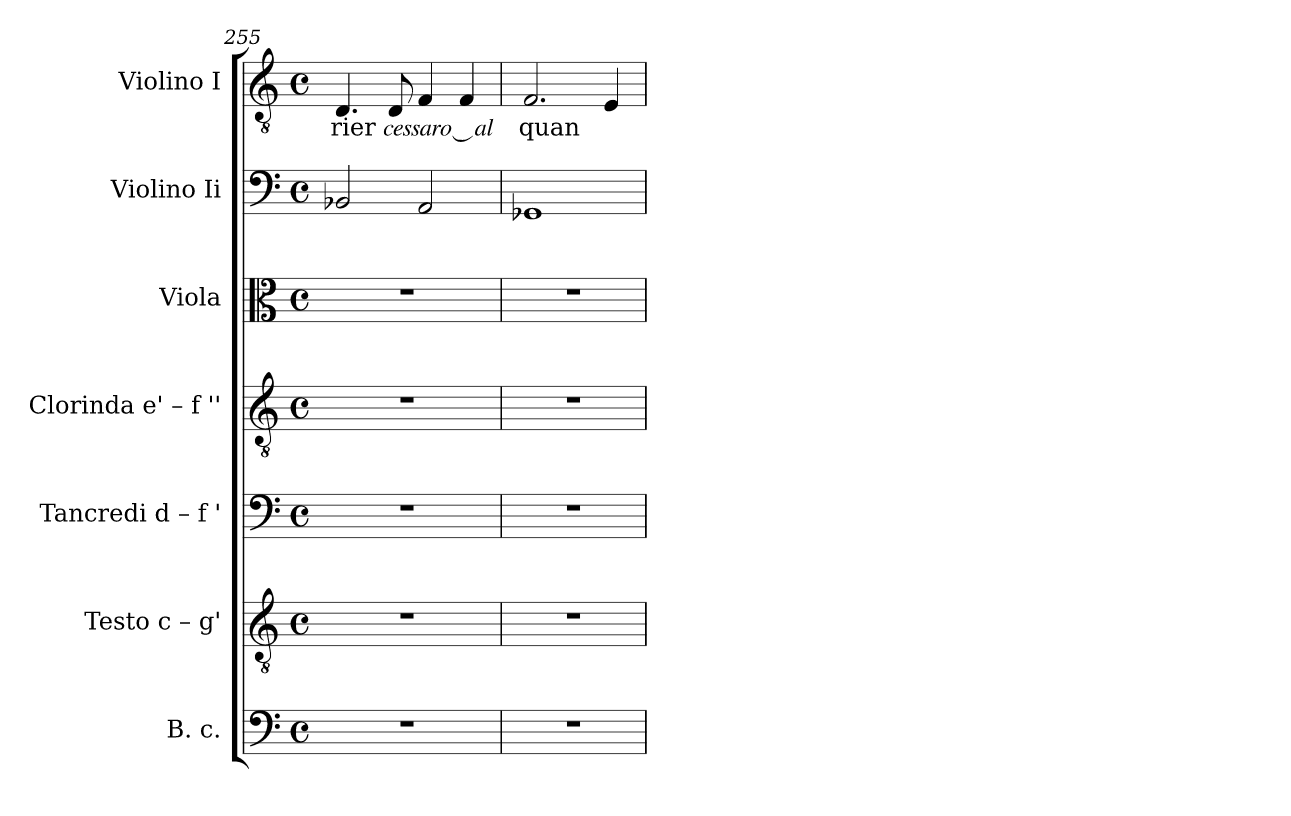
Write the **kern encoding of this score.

**kern	**kern	**kern	**kern	**kern	**kern	**kern	**text
*part7	*part6	*part5	*part4	*part3	*part2	*part1	*part1
*staff7	*staff6	*staff5	*staff4	*staff3	*staff2	*staff1	*staff1
*I"B. c.	*I"Testo  c – g'	*I"Tancredi  d – f '	*I"Clorinda  e' – f ''	*I"Viola	*I"Violino Ii	*I"Violino I	*
*clefF4	*clefGv2	*clefF4	*clefGv2	*clefC3	*clefF4	*clefGv2	*
*k[]	*k[]	*k[]	*k[]	*k[]	*k[]	*k[]	*
*C:	*C:	*C:	*C:	*C:	*C:	*C:	*
*M4/4	*M4/4	*M4/4	*M4/4	*M4/4	*M4/4	*M4/4	*
*met(c)	*met(c)	*met(c)	*met(c)	*met(c)	*met(c)	*met(c)	*
=255	=255	=255	=255	=255	=255	=255	=255
!	!	!	!	!	!	!	!LO:LY:b:cj
1r	1r	1r	1r	1r	2BB-X/	4.D/	rier
!	!	!	!	!	!	!	!LO:LY:b:cj
.	.	.	.	.	.	8D/	cessaro‿al
!	!	!	!	!	!	!	!LO:LY:b:cj
.	.	.	.	.	2AA/	4F/	.
!	!	!	!	!	!	!	!LO:LY:b:cj
.	.	.	.	.	.	4F/	.
=256	=256	=256	=256	=256	=256	=256	=256
!	!	!	!	!	!	!	!LO:LY:b:cj
1r	1r	1r	1r	1r	1GG-	2.F/	quan
!	!	!	!	!	!	!	!LO:LY:b:cj
.	.	.	.	.	.	4E/	.
=	=	=	=	=	=	=	=
*-	*-	*-	*-	*-	*-	*-	*-
